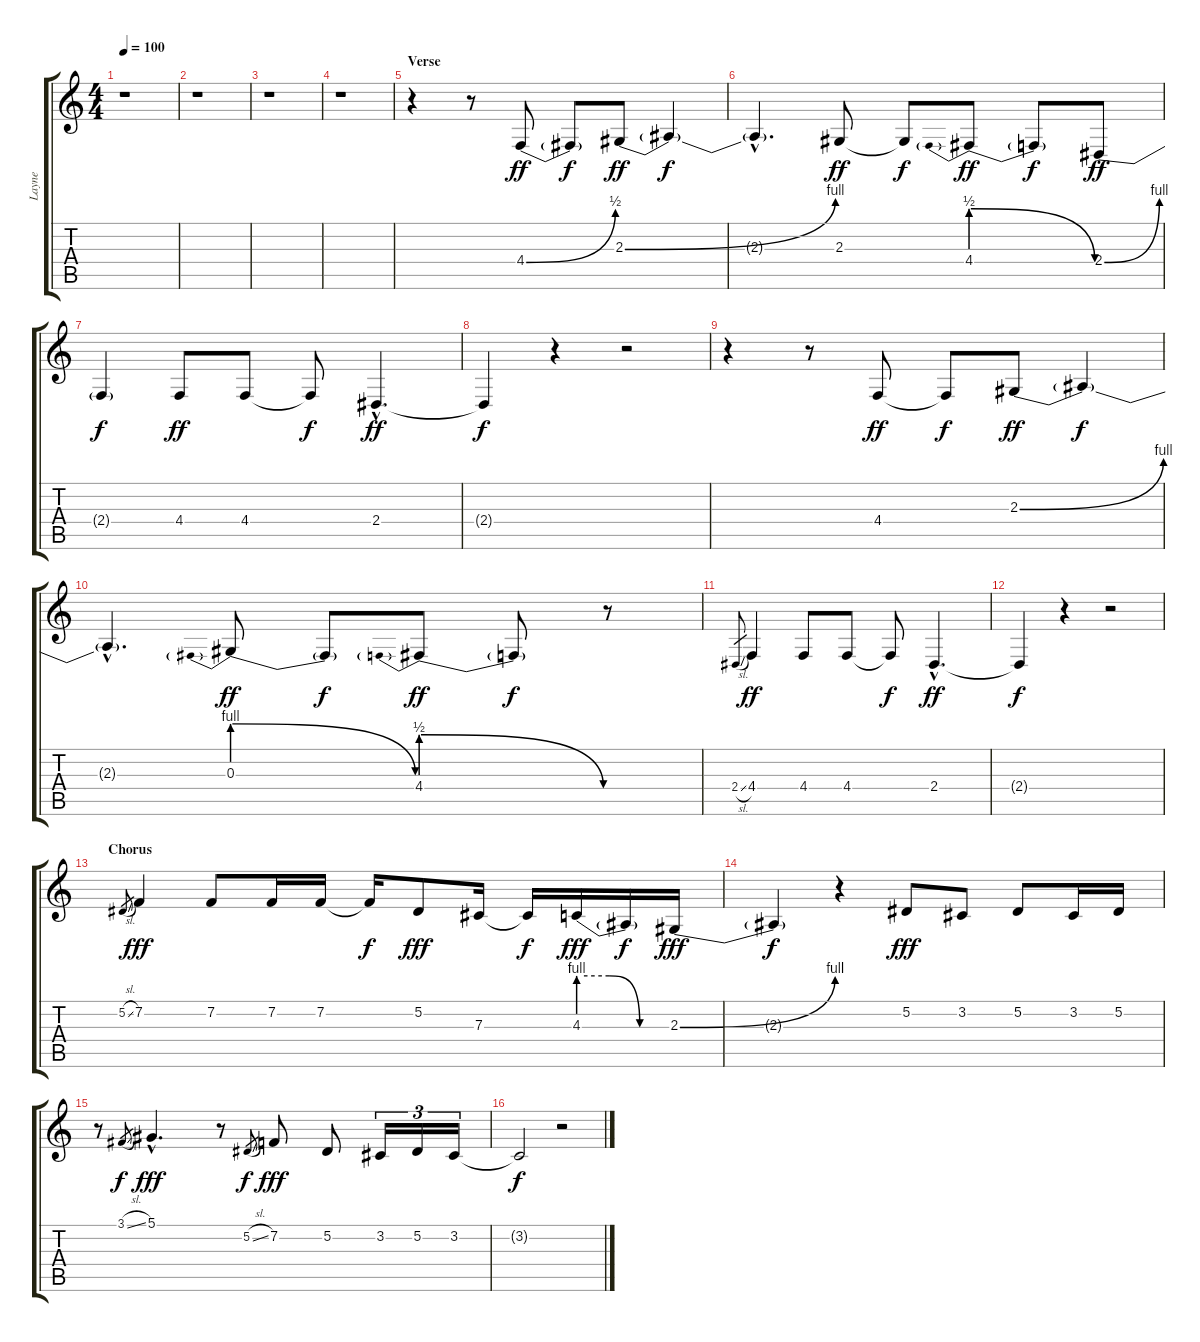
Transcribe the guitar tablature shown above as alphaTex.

\track ("Layne" "Layne") {instrument lead6voice}
\staff {score tabs}
\tuning (Eb4 Bb3 Gb3 Db3 Ab2 Eb2) {hide}
\ts (4 4)
\tempo 100
\clef g2
\ks c
r.1{dy fff} |
r.1 |
r.1 |
r.1 |
\section ("" "Verse")
r.4 r.8 4.4{be (bend 0 0 60 2)}.8{dy ff} 4.4{t}.8{dy f} 2.3{be (bend 0 0 60 4)}.8{dy ff} 2.3{t}.4{dy f} |
2.3{hac t}.4{d} 2.3.8{dy ff} 2.3{t}.8{dy f} 4.4{be (prebendrelease 0 2 60 0)}.8{dy ff} 4.4{t}.8{dy f} 2.4{be (bend 0 0 60 4)}.8{dy ff} |
2.4{t}.4{dy f} 4.4.8{dy ff} 4.4.8 4.4{t}.8{dy f} 2.4{hac}.4{d dy ff} |
2.4{t}.4{dy f} r.4 r.2 |
r.4 r.8 4.4.8{dy ff} 4.4{t}.8{dy f} 2.3{be (bend 0 0 60 4)}.8{dy ff} 2.3{t}.4{dy f} |
2.3{hac t}.4{d} 0.3{be (prebendrelease 0 4 60 0)}.8{dy ff} 0.3{t}.8{dy f} 4.4{be (prebendrelease 0 2 60 0)}.8{dy ff} 4.4{t}.8{dy f} r.8 |
2.4{sl}.8{gr} 4.4.4{dy ff} 4.4.8 4.4.8 4.4{t}.8{dy f} 2.4{hac}.4{d dy ff} |
2.4{t}.4{dy f} r.4 r.2 |
\section ("" "Chorus")
5.2{sl}.8{gr} 7.2.4{dy fff} 7.2.8 7.2.16 7.2.16 7.2{t}.16{dy f} 5.2.8{dy fff} 7.3.16 7.3{t}.16{dy f} 4.3{be (custom 0 4 20 4 40 0 60 0)}.16{dy fff} 4.3{t}.16{dy f} 2.3{be (bend 0 0 60 4)}.16{dy fff} |
2.3{t}.4{dy f} r.4 5.2.8{dy fff} 3.2.8 5.2.8 3.2.16 5.2.16 |
r.8 3.1{sl}.8{gr dy f} 5.1{hac}.4{d dy fff} r.8 5.2{sl}.8{gr dy f} 7.2.8{dy fff} 5.2.8 3.2.16{tu (3 2)} 5.2.16{tu (3 2)} 3.2.16{tu (3 2)} |
3.2{t}.2{dy f} r.2
